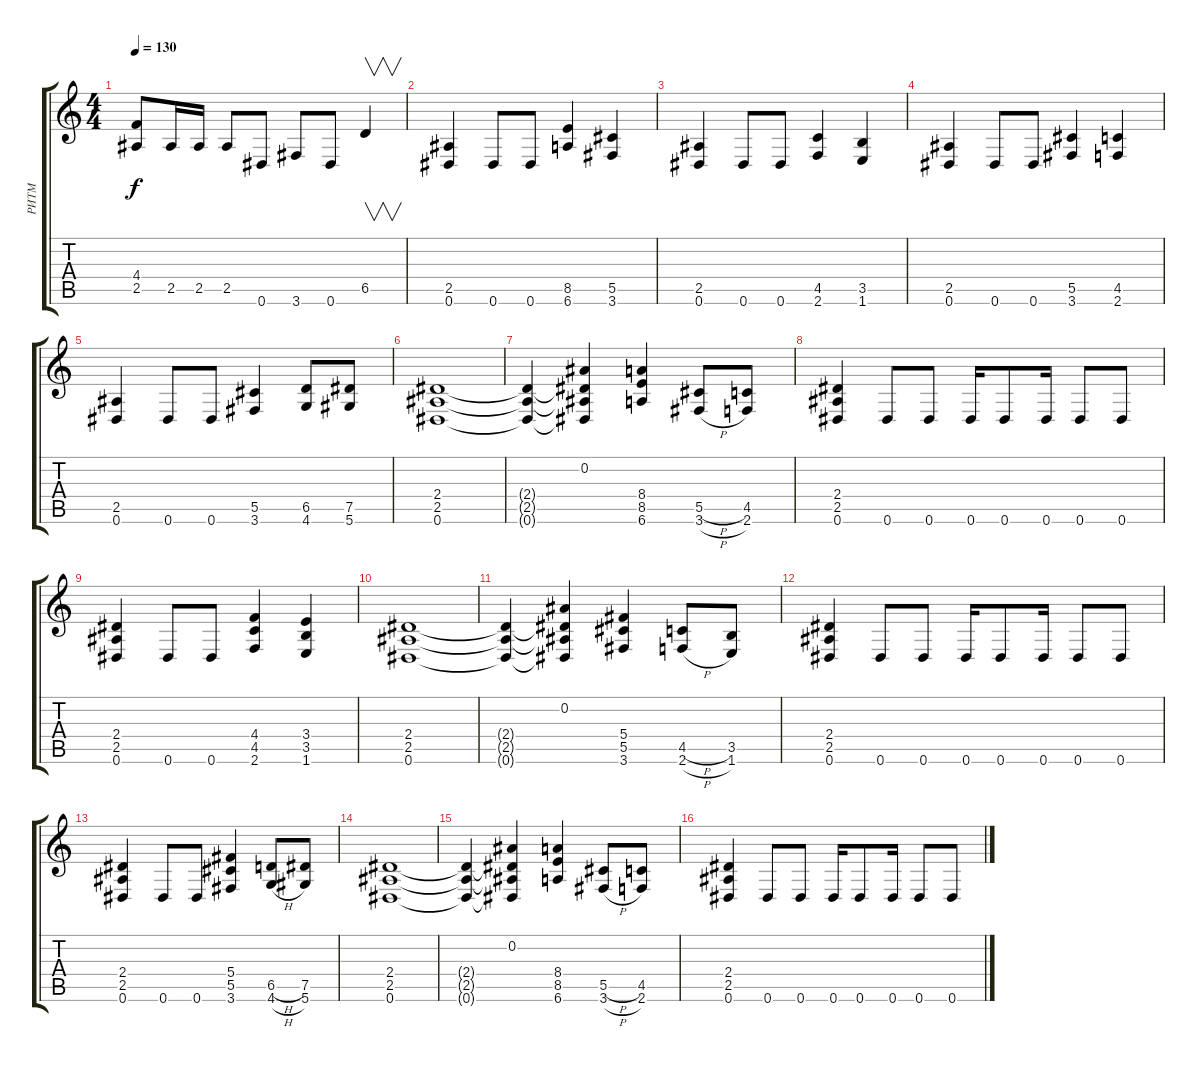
\track ("РИТМ" "РИТМ") {instrument overdrivenguitar}
\staff {score tabs}
\tuning (Eb4 Bb3 Gb3 Db3 Ab2 Eb2) {hide}
\ts (4 4)
\tempo 130
\clef g2
\ks c
(4.4 2.5).8{dy f} 2.5.16 2.5.16 2.5.8 0.6.8 3.6.8 0.6.8 6.5.4{v} |
(2.5 0.6).4 0.6.8 0.6.8 (8.5 6.6).4 (5.5 3.6).4 |
(2.5 0.6).4 0.6.8 0.6.8 (4.5 2.6).4 (3.5 1.6).4 |
(2.5 0.6).4 0.6.8 0.6.8 (5.5 3.6).4 (4.5 2.6).4 |
(2.5 0.6).4 0.6.8 0.6.8 (5.5 3.6).4 (6.5 4.6).8 (7.5 5.6).8 |
(2.4 2.5 0.6).1 |
(2.4{t} 2.5{t} 0.6{t}).4 (0.2 2.4{t} 2.5{t} 0.6{t}).4 (8.4 8.5 6.6).4 (5.5{h} 3.6{h}).8 (4.5 2.6).8 |
(2.4 2.5 0.6).4 0.6.8 0.6.8 0.6.16 0.6.8 0.6.16 0.6.8 0.6.8 |
(2.4 2.5 0.6).4 0.6.8 0.6.8 (4.4 4.5 2.6).4 (3.4 3.5 1.6).4 |
(2.4 2.5 0.6).1 |
(2.4{t} 2.5{t} 0.6{t}).4 (0.2 2.4{t} 2.5{t} 0.6{t}).4 (5.4 5.5 3.6).4 (4.5{h} 2.6{h}).8 (3.5 1.6).8 |
(2.4 2.5 0.6).4 0.6.8 0.6.8 0.6.16 0.6.8 0.6.16 0.6.8 0.6.8 |
(2.4 2.5 0.6).4 0.6.8 0.6.8 (5.4 5.5 3.6).4 (6.5{h} 4.6{h}).8 (7.5 5.6).8 |
(2.4 2.5 0.6).1 |
(2.4{t} 2.5{t} 0.6{t}).4 (0.2 2.4{t} 2.5{t} 0.6{t}).4 (8.4 8.5 6.6).4 (5.5{h} 3.6{h}).8 (4.5 2.6).8 |
(2.4 2.5 0.6).4 0.6.8 0.6.8 0.6.16 0.6.8 0.6.16 0.6.8 0.6.8
